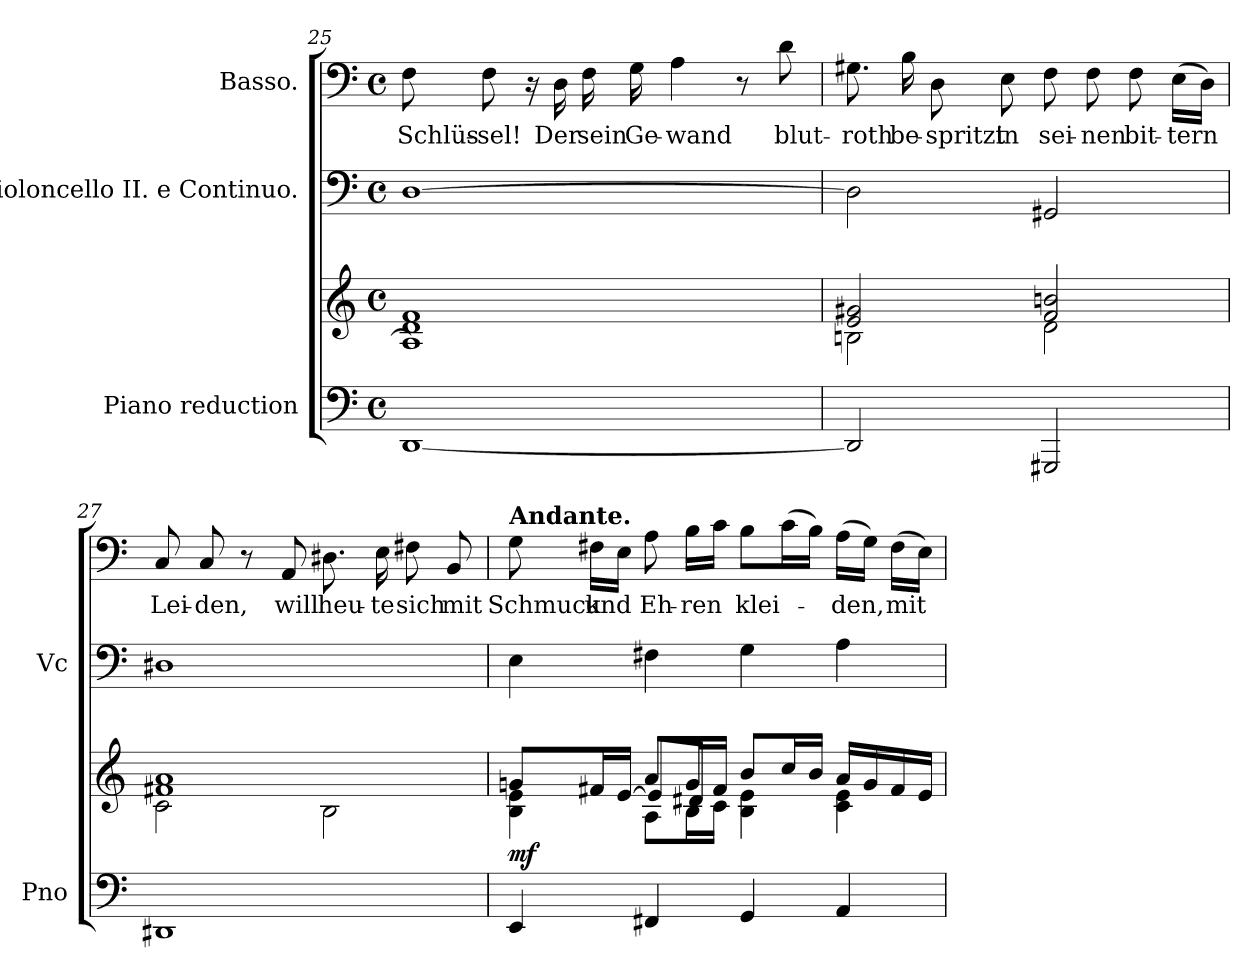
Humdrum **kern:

**kern	**kern	**dynam	**kern	**kern	**text
*part3	*part3	*part3	*part2	*part1	*part1
*staff4	*staff3	*staff3/4	*staff2	*staff1	*staff1
*I"Piano reduction	*	*	*I"Violoncello II.  e Continuo.	*I"Basso.	*
*I'Pno	*	*	*I'Vc	*	*
*clefF4	*clefG2	*	*clefF4	*clefF4	*
*k[]	*k[]	*	*k[]	*k[]	*
*M4/4	*M4/4	*	*M4/4	*M4/4	*
*met(c)	*met(c)	*	*met(c)	*met(c)	*
=25	=25	=25	=25	=25	=25
*	*^	*	*	*	*
!	!	!	!	!	!	!LO:LY:b
[1DD	1d 1f	1A]	.	[1D	8F\	Schlüs-
!	!	!	!	!	!	!LO:LY:b
.	.	.	.	.	8F\	-sel!
.	.	.	.	.	16r	.
!	!	!	!	!	!	!LO:LY:b
.	.	.	.	.	16D\	Der
!	!	!	!	!	!	!LO:LY:b
.	.	.	.	.	16F\	sein
!	!	!	!	!	!	!LO:LY:b
.	.	.	.	.	16G\	Ge-
!	!	!	!	!	!	!LO:LY:b
.	.	.	.	.	4A\	-wand
.	.	.	.	.	8r	.
!	!	!	!	!	!	!LO:LY:b
.	.	.	.	.	8d\	blut-
=26	=26	=26	=26	=26	=26	=26
!	!	!	!	!	!	!LO:LY:b
2DD/]	2e/ 2g#X/	2Bn\	.	2D\]	8.G#X\	-roth
!	!	!	!	!	!	!LO:LY:b
.	.	.	.	.	16B\	be-
!	!	!	!	!	!	!LO:LY:b
.	.	.	.	.	8D\	-spritzt
!	!	!	!	!	!	!LO:LY:b
.	.	.	.	.	8E\	in
!	!	!	!	!	!	!LO:LY:b
2GGG#X/	2f/ 2bn/	2d\	.	2GG#X/	8F\	sei-
!	!	!	!	!	!	!LO:LY:b
.	.	.	.	.	8F\	-nen
!	!	!	!	!	!	!LO:LY:b
.	.	.	.	.	8F\	bit-
!	!	!	!	!	!	!LO:LY:b
.	.	.	.	.	(16E\LL	-tern
.	.	.	.	.	16D\JJ)	.
!!LO:LB:g=z
=27	=27	=27	=27	=27	=27	=27
!	!	!	!	!	!	!LO:LY:b
1DD#X	1f#X 1a	2c\	.	1D#X	8C/	Lei-
!	!	!	!	!	!	!LO:LY:b
.	.	.	.	.	8C/	-den,
.	.	.	.	.	8r	.
!	!	!	!	!	!	!LO:LY:b
.	.	.	.	.	8AA/	will
!	!	!	!	!	!	!LO:LY:b
.	.	2B\	.	.	8.D#X\	heu-
!	!	!	!	!	!	!LO:LY:b
.	.	.	.	.	16E\	-te
!	!	!	!	!	!	!LO:LY:b
.	.	.	.	.	8F#X\	sich
!	!	!	!	!	!	!LO:LY:b
.	.	.	.	.	8BB/	mit
=28	=28	=28	=28	=28	=28	=28
*	*	*^	*	*	*	*
!	!	!	!	!	!	!LO:TX:a:B:t=Andante.	!
!	!	!	!	!LO:DY:b	!	!	!LO:LY:b
4EE/	8gn/L	4B\ 4e\	4ryy	mf	4E\	8G\	Schmuck
!	!	!	!	!	!	!	!LO:LY:b
.	16f#X/L	.	.	.	.	16F#X\LL	und
.	[16e/JJ	.	.	.	.	16E\JJ	.
!	!	!	!	!	!	!	!LO:LY:b
4FF#X/	8a/L	8A\L	8e/L]	.	4F#X\	8A\	Eh-
!	!	!	!	!	!	!	!LO:LY:b
.	16g/L	16B\L	8d#X/J	.	.	16B\LL	-ren
.	16f#/JJ	16c\JJ	.	.	.	16c\JJ	.
!	!	!	!	!	!	!	!LO:LY:b
4GG/	8b/L	4B\ 4e\	2ryy	.	4G\	8B\L	klei-
.	16cc/L	.	.	.	.	(16c\L	.
.	16b/JJ	.	.	.	.	16B\JJ)	.
!	!	!	!	!	!	!	!LO:LY:b
4AA/	16a/LL	4c\ 4e\	.	.	4A\	(16A\LL	-den,
.	16g/	.	.	.	.	16G\JJ)	.
!	!	!	!	!	!	!	!LO:LY:b
.	16f#/	.	.	.	.	(16F#\LL	mit
.	16e/JJ	.	.	.	.	16E\JJ)	.
*	*v	*v	*v	*	*	*	*
=	=	=	=	=	=
*-	*-	*-	*-	*-	*-
